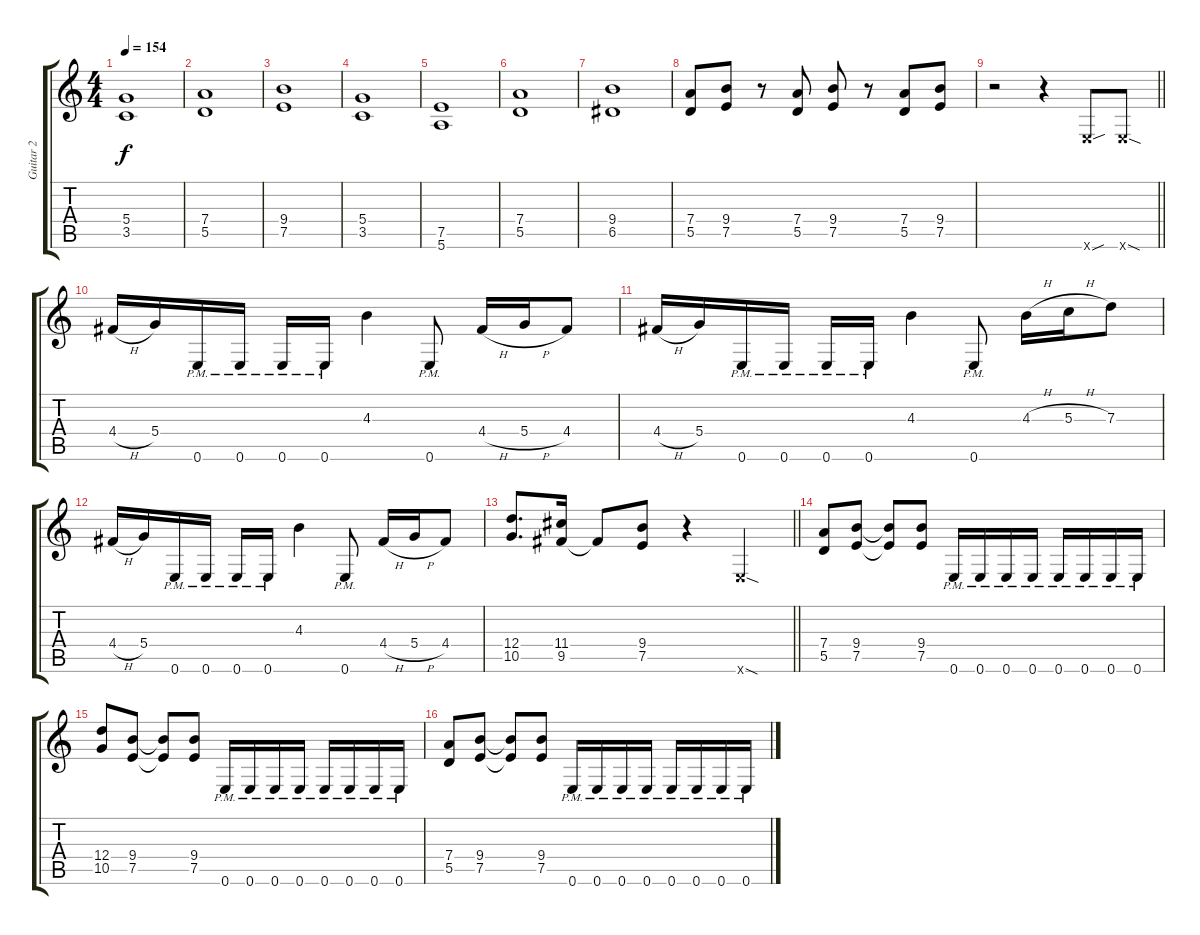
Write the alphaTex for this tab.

\track ("Guitar 2" "Guitar 2") {instrument distortionguitar}
\staff {score tabs}
\tuning (E4 B3 G3 D3 A2 E2) {hide}
\ts (4 4)
\tempo 154
\clef g2
\ks c
(5.4 3.5).1{dy f} |
(7.4 5.5).1 |
(9.4 7.5).1 |
(5.4 3.5).1 |
(7.5 5.6).1 |
(7.4 5.5).1 |
(9.4 6.5).1 |
(7.4 5.5).8 (9.4 7.5).8 r.8 (7.4 5.5).8 (9.4 7.5).8 r.8 (7.4 5.5).8 (9.4 7.5).8 |
\barLineRight lightlight
r.2 r.4 0.6{sou x}.8 0.6{sod x}.8 |
4.4{h}.16 5.4.16 0.6{pm}.16 0.6{pm}.16 0.6{pm}.16 0.6{pm}.16 4.3.4 0.6{pm}.8 4.4{h}.16 5.4{h}.16 4.4.8 |
4.4{h}.16 5.4.16 0.6{pm}.16 0.6{pm}.16 0.6{pm}.16 0.6{pm}.16 4.3.4 0.6{pm}.8 4.3{h}.16 5.3{h}.16 7.3.8 |
4.4{h}.16 5.4.16 0.6{pm}.16 0.6{pm}.16 0.6{pm}.16 0.6{pm}.16 4.3.4 0.6{pm}.8 4.4{h}.16 5.4{h}.16 4.4.8 |
\barLineRight lightlight
(12.4 10.5).8{d} (11.4 9.5).16 9.5{t}.8 (9.4 7.5).8 r.4 0.6{sod x}.4 |
(7.4 5.5).8 (9.4 7.5).8 (9.4{t} 7.5{t}).8 (9.4 7.5).8 0.6{pm}.16 0.6{pm}.16 0.6{pm}.16 0.6{pm}.16 0.6{pm}.16 0.6{pm}.16 0.6{pm}.16 0.6{pm}.16 |
(12.4 10.5).8 (9.4 7.5).8 (9.4{t} 7.5{t}).8 (9.4 7.5).8 0.6{pm}.16 0.6{pm}.16 0.6{pm}.16 0.6{pm}.16 0.6{pm}.16 0.6{pm}.16 0.6{pm}.16 0.6{pm}.16 |
(7.4 5.5).8 (9.4 7.5).8 (9.4{t} 7.5{t}).8 (9.4 7.5).8 0.6{pm}.16 0.6{pm}.16 0.6{pm}.16 0.6{pm}.16 0.6{pm}.16 0.6{pm}.16 0.6{pm}.16 0.6{pm}.16
